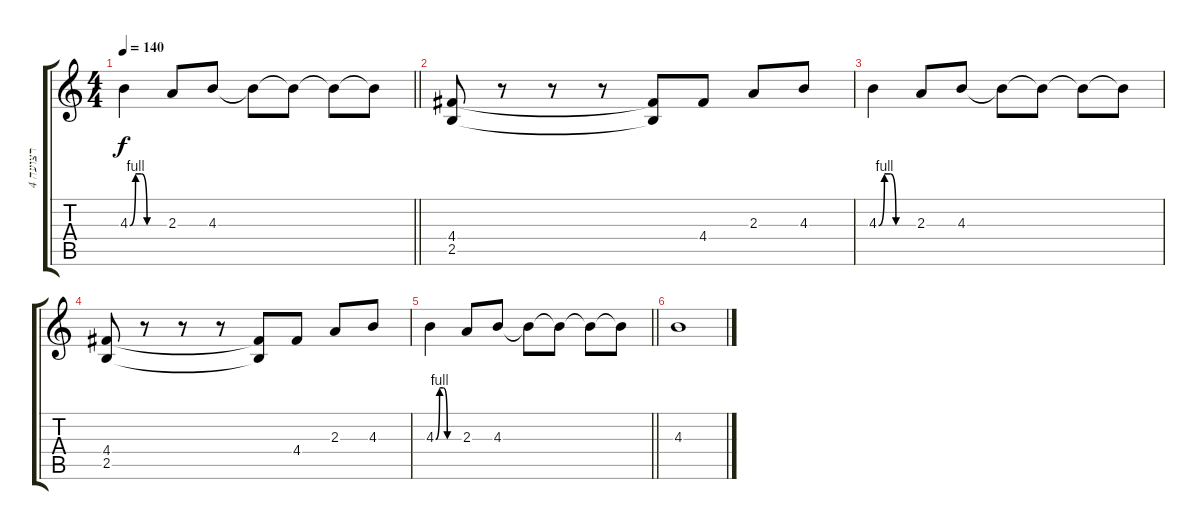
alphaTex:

\track ("רצועה 4" "רצועה 4") {instrument distortionguitar}
\staff {score tabs}
\tuning (E4 B3 G3 D3 A2 E2) {hide}
\ts (4 4)
\tempo 140
\clef g2
\barLineRight lightlight
\ks c
4.3{be (custom 0 0 10 4 20 4 30 0 60 0)}.4{dy f} 2.3.8 4.3.8 4.3{t}.8 4.3{t}.8 4.3{t}.8 4.3{t}.8 |
(4.4 2.5).8 r.8 r.8 r.8 (4.4{t} 2.5{t}).8 4.4.8 2.3.8 4.3.8 |
4.3{be (custom 0 0 10 4 20 4 30 0 60 0)}.4 2.3.8 4.3.8 4.3{t}.8 4.3{t}.8 4.3{t}.8 4.3{t}.8 |
(4.4 2.5).8 r.8 r.8 r.8 (4.4{t} 2.5{t}).8 4.4.8 2.3.8 4.3.8 |
\barLineRight lightlight
4.3{be (custom 0 0 10 4 20 4 30 0 60 0)}.4 2.3.8 4.3.8 4.3{t}.8 4.3{t}.8 4.3{t}.8 4.3{t}.8 |
4.3.1
